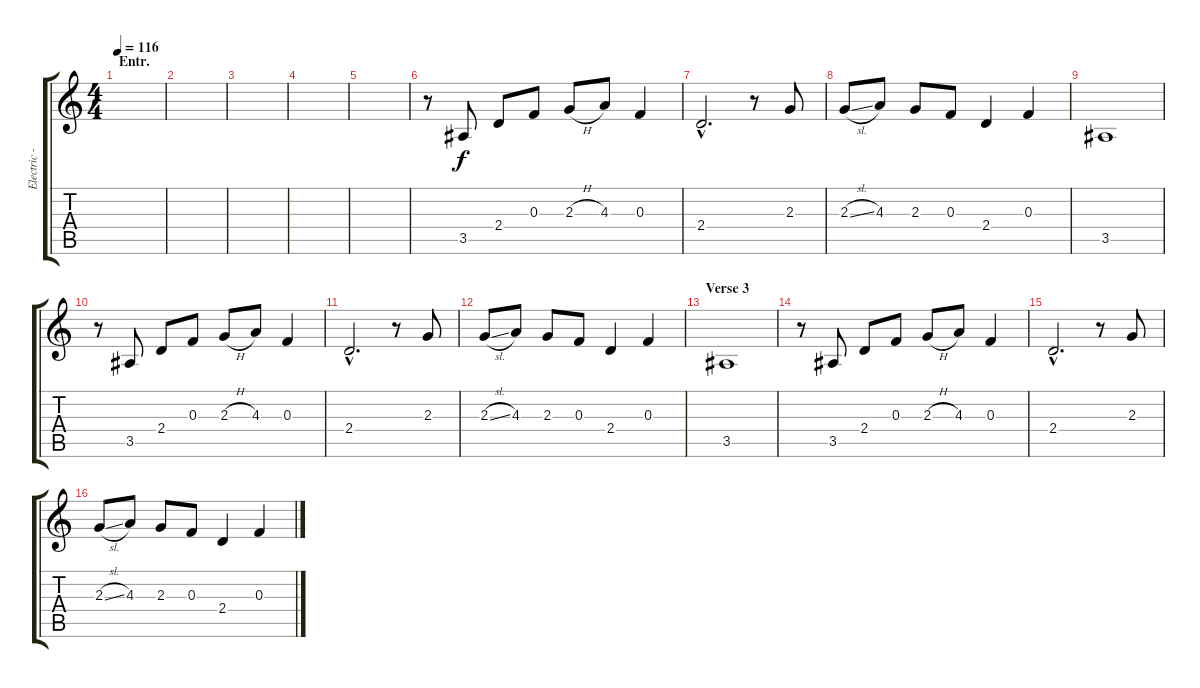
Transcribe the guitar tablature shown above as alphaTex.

\track ("Electric - Solo" "Electric -") {instrument electricguitarjazz}
\staff {score tabs}
\tuning (D4 A3 F3 C3 G2 D2) {hide}
\ts (4 4)
\section ("" "Entr.")
\tempo 116
\clef g2
\ks c
|
|
|
|
|
r.8 3.5.8 2.4.8 0.3.8 2.3{h}.8 4.3.8 0.3.4 |
2.4{hac}.2{d} r.8 2.3.8 |
2.3{sl}.8 4.3.8 2.3.8 0.3.8 2.4.4 0.3.4 |
3.5.1 |
r.8 3.5.8 2.4.8 0.3.8 2.3{h}.8 4.3.8 0.3.4 |
2.4{hac}.2{d} r.8 2.3.8 |
2.3{sl}.8 4.3.8 2.3.8 0.3.8 2.4.4 0.3.4 |
\section ("" "Verse 3")
3.5.1 |
r.8 3.5.8 2.4.8 0.3.8 2.3{h}.8 4.3.8 0.3.4 |
2.4{hac}.2{d} r.8 2.3.8 |
2.3{sl}.8 4.3.8 2.3.8 0.3.8 2.4.4 0.3.4
